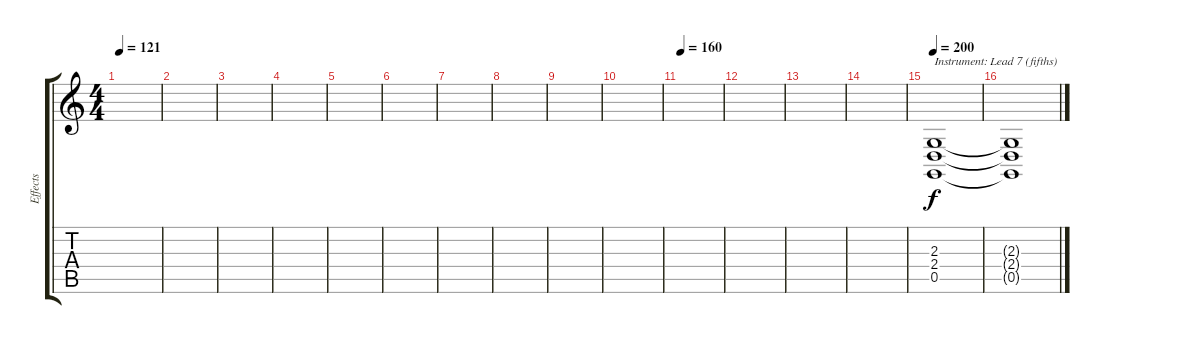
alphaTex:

\track ("Effects" "Effects") {instrument drawbarorgan}
\staff {score tabs}
\tuning (D4 A3 F3 C3 G2 D2) {hide}
\ts (4 4)
\tempo 121
\clef g2
\ks c
|
|
|
|
|
|
|
|
|
|
\tempo 160
|
|
|
|
\tempo 200
(2.3 2.4 0.5).1{txt "Instrument: Lead 7 (fifths)" volume 13 instrument lead7fifths} |
(2.3{t} 2.4{t} 0.5{t}).1
